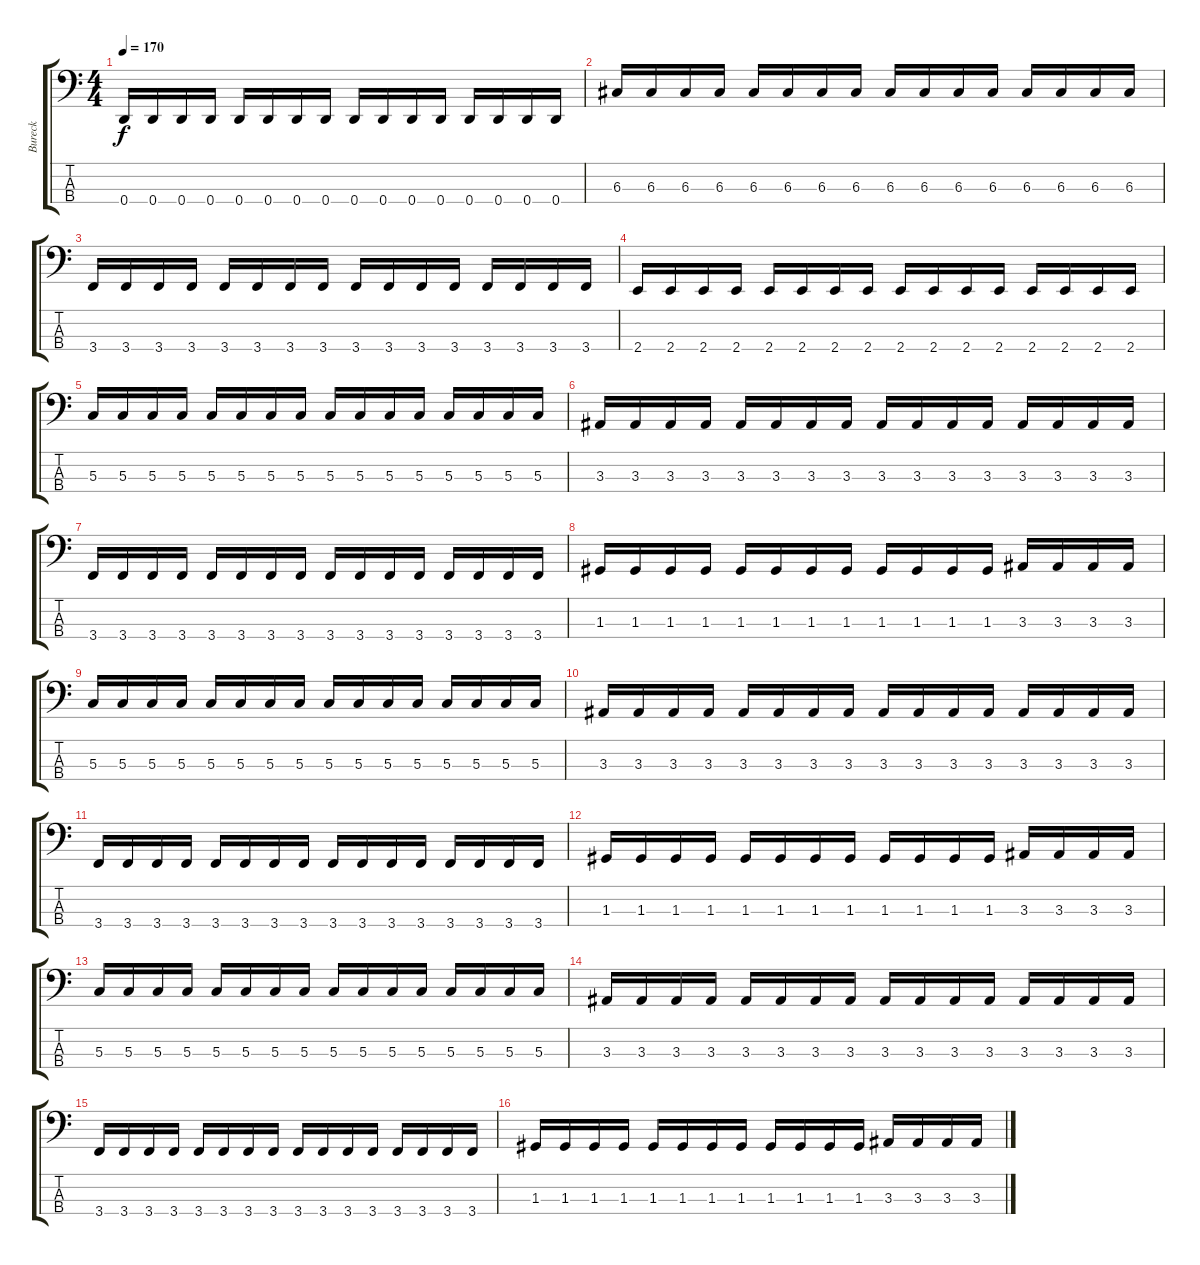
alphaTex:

\track ("Bureck" "Bureck") {instrument electricbassfinger}
\staff {score tabs}
\tuning (F2 C2 G1 D1) {hide}
\ts (4 4)
\tempo 170
\clef f4
\ks c
0.4.16{dy f} 0.4.16 0.4.16 0.4.16 0.4.16 0.4.16 0.4.16 0.4.16 0.4.16 0.4.16 0.4.16 0.4.16 0.4.16 0.4.16 0.4.16 0.4.16 |
6.3.16 6.3.16 6.3.16 6.3.16 6.3.16 6.3.16 6.3.16 6.3.16 6.3.16 6.3.16 6.3.16 6.3.16 6.3.16 6.3.16 6.3.16 6.3.16 |
3.4.16 3.4.16 3.4.16 3.4.16 3.4.16 3.4.16 3.4.16 3.4.16 3.4.16 3.4.16 3.4.16 3.4.16 3.4.16 3.4.16 3.4.16 3.4.16 |
2.4.16 2.4.16 2.4.16 2.4.16 2.4.16 2.4.16 2.4.16 2.4.16 2.4.16 2.4.16 2.4.16 2.4.16 2.4.16 2.4.16 2.4.16 2.4.16 |
5.3.16 5.3.16 5.3.16 5.3.16 5.3.16 5.3.16 5.3.16 5.3.16 5.3.16 5.3.16 5.3.16 5.3.16 5.3.16 5.3.16 5.3.16 5.3.16 |
3.3.16 3.3.16 3.3.16 3.3.16 3.3.16 3.3.16 3.3.16 3.3.16 3.3.16 3.3.16 3.3.16 3.3.16 3.3.16 3.3.16 3.3.16 3.3.16 |
3.4.16 3.4.16 3.4.16 3.4.16 3.4.16 3.4.16 3.4.16 3.4.16 3.4.16 3.4.16 3.4.16 3.4.16 3.4.16 3.4.16 3.4.16 3.4.16 |
1.3.16 1.3.16 1.3.16 1.3.16 1.3.16 1.3.16 1.3.16 1.3.16 1.3.16 1.3.16 1.3.16 1.3.16 3.3.16 3.3.16 3.3.16 3.3.16 |
5.3.16 5.3.16 5.3.16 5.3.16 5.3.16 5.3.16 5.3.16 5.3.16 5.3.16 5.3.16 5.3.16 5.3.16 5.3.16 5.3.16 5.3.16 5.3.16 |
3.3.16 3.3.16 3.3.16 3.3.16 3.3.16 3.3.16 3.3.16 3.3.16 3.3.16 3.3.16 3.3.16 3.3.16 3.3.16 3.3.16 3.3.16 3.3.16 |
3.4.16 3.4.16 3.4.16 3.4.16 3.4.16 3.4.16 3.4.16 3.4.16 3.4.16 3.4.16 3.4.16 3.4.16 3.4.16 3.4.16 3.4.16 3.4.16 |
1.3.16 1.3.16 1.3.16 1.3.16 1.3.16 1.3.16 1.3.16 1.3.16 1.3.16 1.3.16 1.3.16 1.3.16 3.3.16 3.3.16 3.3.16 3.3.16 |
5.3.16 5.3.16 5.3.16 5.3.16 5.3.16 5.3.16 5.3.16 5.3.16 5.3.16 5.3.16 5.3.16 5.3.16 5.3.16 5.3.16 5.3.16 5.3.16 |
3.3.16 3.3.16 3.3.16 3.3.16 3.3.16 3.3.16 3.3.16 3.3.16 3.3.16 3.3.16 3.3.16 3.3.16 3.3.16 3.3.16 3.3.16 3.3.16 |
3.4.16 3.4.16 3.4.16 3.4.16 3.4.16 3.4.16 3.4.16 3.4.16 3.4.16 3.4.16 3.4.16 3.4.16 3.4.16 3.4.16 3.4.16 3.4.16 |
1.3.16 1.3.16 1.3.16 1.3.16 1.3.16 1.3.16 1.3.16 1.3.16 1.3.16 1.3.16 1.3.16 1.3.16 3.3.16 3.3.16 3.3.16 3.3.16
